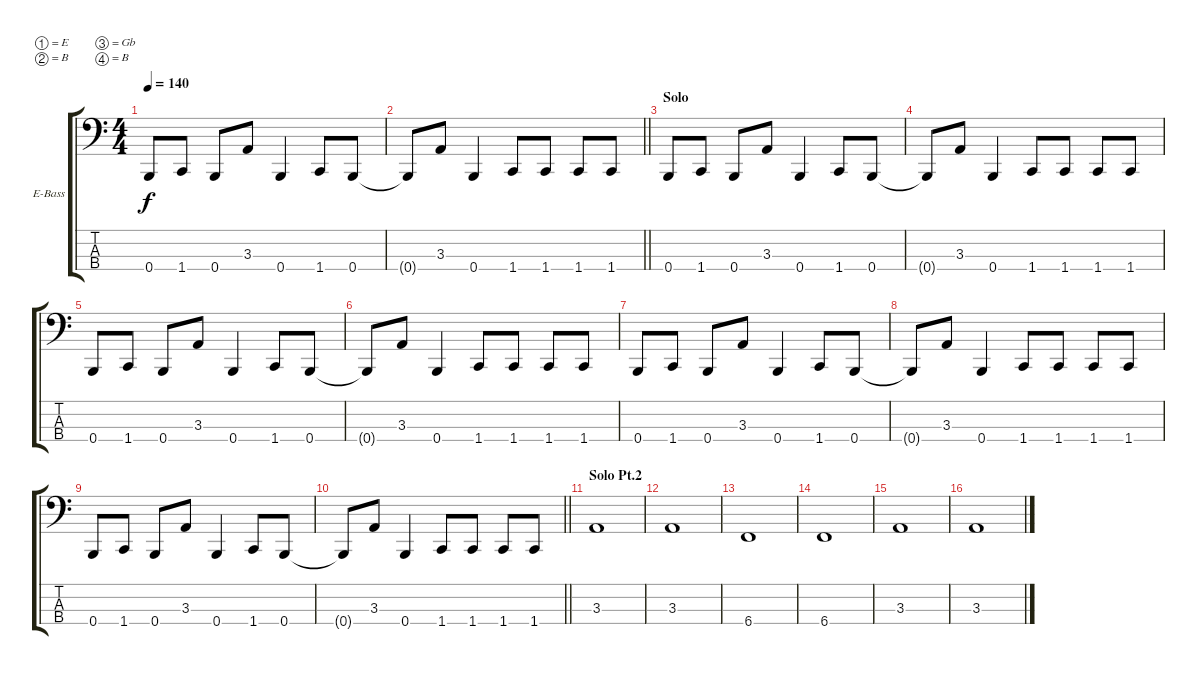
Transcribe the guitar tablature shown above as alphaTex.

\bracketExtendMode groupsimilarinstruments
\firstSystemTrackNameOrientation horizontal
\otherSystemsTrackNameOrientation horizontal
\track ("Adam Duce" "E-Bass") {instrument electricbasspick}
\staff {score tabs}
\tuning (E2 B1 Gb1 B0)
\ts (4 4)
\tempo 140
\clef f4
\ks c
0.4.8{dy f} 1.4.8 0.4.8 3.3.8 0.4.4 1.4.8 0.4.8 |
\barLineRight lightlight
0.4{t}.8 3.3.8 0.4.4 1.4.8 1.4.8 1.4.8 1.4.8 |
\section ("" "Solo")
0.4.8 1.4.8 0.4.8 3.3.8 0.4.4 1.4.8 0.4.8 |
0.4{t}.8 3.3.8 0.4.4 1.4.8 1.4.8 1.4.8 1.4.8 |
0.4.8 1.4.8 0.4.8 3.3.8 0.4.4 1.4.8 0.4.8 |
0.4{t}.8 3.3.8 0.4.4 1.4.8 1.4.8 1.4.8 1.4.8 |
0.4.8 1.4.8 0.4.8 3.3.8 0.4.4 1.4.8 0.4.8 |
0.4{t}.8 3.3.8 0.4.4 1.4.8 1.4.8 1.4.8 1.4.8 |
0.4.8 1.4.8 0.4.8 3.3.8 0.4.4 1.4.8 0.4.8 |
\barLineRight lightlight
0.4{t}.8 3.3.8 0.4.4 1.4.8 1.4.8 1.4.8 1.4.8 |
\section ("" "Solo Pt.2")
3.3.1 |
3.3.1 |
6.4.1 |
6.4.1 |
3.3.1 |
3.3.1
